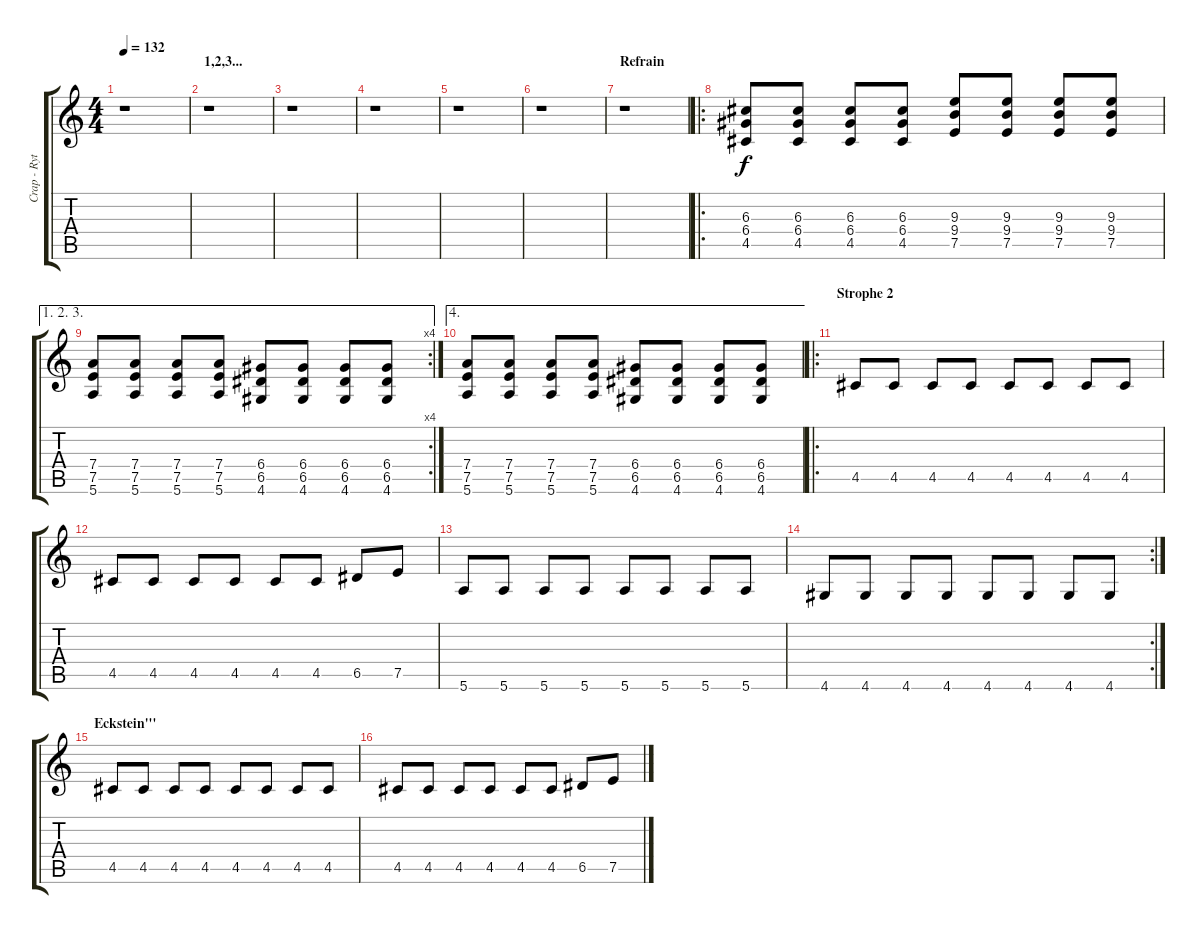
\track ("Crap - Rythm Guitar" "Crap - Ryt") {instrument overdrivenguitar}
\staff {score tabs}
\tuning (E4 B3 G3 D3 A2 E2) {hide}
\ts (4 4)
\tempo 132
\clef g2
\ks c
r.1{dy f} |
\section ("" "1,2,3...")
r.1 |
r.1 |
r.1 |
r.1 |
r.1 |
\section ("" "Refrain")
r.1 |
\ro
(6.3 6.4 4.5).8 (6.3 6.4 4.5).8 (6.3 6.4 4.5).8 (6.3 6.4 4.5).8 (9.3 9.4 7.5).8 (9.3 9.4 7.5).8 (9.3 9.4 7.5).8 (9.3 9.4 7.5).8 |
\ae (1 2 3)
\rc 4
(7.4 7.5 5.6).8 (7.4 7.5 5.6).8 (7.4 7.5 5.6).8 (7.4 7.5 5.6).8 (6.4 6.5 4.6).8 (6.4 6.5 4.6).8 (6.4 6.5 4.6).8 (6.4 6.5 4.6).8 |
\ae 4
(7.4 7.5 5.6).8 (7.4 7.5 5.6).8 (7.4 7.5 5.6).8 (7.4 7.5 5.6).8 (6.4 6.5 4.6).8 (6.4 6.5 4.6).8 (6.4 6.5 4.6).8 (6.4 6.5 4.6).8 |
\ro
\section ("" "Strophe 2")
4.5.8 4.5.8 4.5.8 4.5.8 4.5.8 4.5.8 4.5.8 4.5.8 |
4.5.8 4.5.8 4.5.8 4.5.8 4.5.8 4.5.8 6.5.8 7.5.8 |
5.6.8 5.6.8 5.6.8 5.6.8 5.6.8 5.6.8 5.6.8 5.6.8 |
\rc 2
4.6.8 4.6.8 4.6.8 4.6.8 4.6.8 4.6.8 4.6.8 4.6.8 |
\section ("" "Eckstein'''")
4.5.8 4.5.8 4.5.8 4.5.8 4.5.8 4.5.8 4.5.8 4.5.8 |
4.5.8 4.5.8 4.5.8 4.5.8 4.5.8 4.5.8 6.5.8 7.5.8
